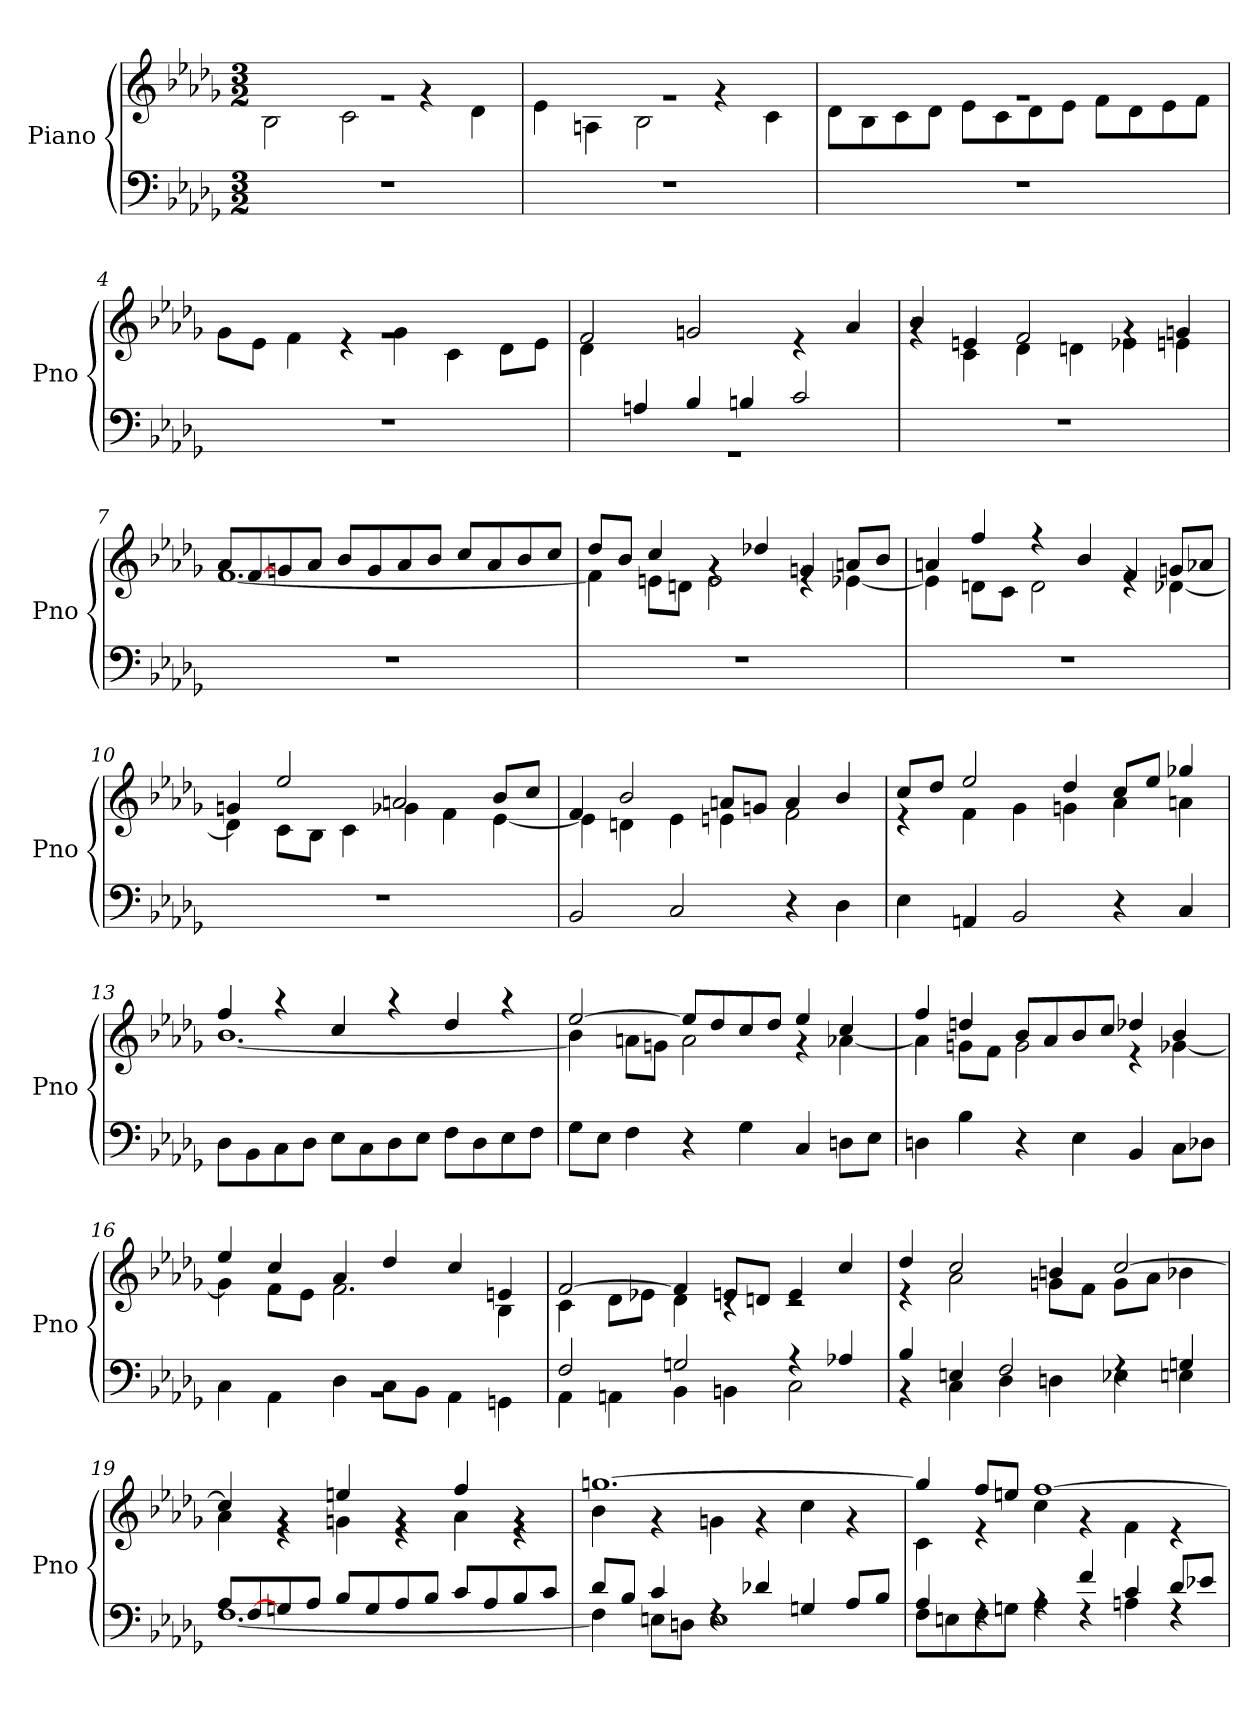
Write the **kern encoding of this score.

**kern	**kern
*part1	*part1
*staff2	*staff1
*I"Piano	*
*I'Pno	*
*clefF4	*clefG2
*k[b-e-a-d-g-]	*k[b-e-a-d-g-]
*M3/2	*M3/2
*MM144	*MM144
=1	=1
*	*^
1.r	1.rg	2B-\
.	.	2c\
.	.	4rg
.	.	4d-\
=2	=2	=2
1.r	1.rg	4e-\
.	.	4An\
.	.	2B-\
.	.	4rg
.	.	4c\
=3	=3	=3
1.r	1.rg	8d-\L
.	.	8B-\
.	.	8c\
.	.	8d-\J
.	.	8e-\L
.	.	8c\
.	.	8d-\
.	.	8e-\J
.	.	8f\L
.	.	8d-\
.	.	8e-\
.	.	8f\J
=4	=4	=4
1.r	1.rg	8g-\L
.	.	8e-\J
.	.	4f\
.	.	4r
.	.	4g-\
.	.	4c\
.	.	8d-\L
.	.	8e-\J
!!LO:LB:g=z	!!
=5	=5	=5
*^	*	*
1.rGG	4ryy	2f/	4d-\
.	4An/	.	1ryy
.	4B-/	2gn/	.
.	4Bn/	.	.
.	2c/	4re	.
.	.	4a-/	4ryy
*v	*v	*	*
=6	=6	=6
1.r	4b-/	4rg
.	4en/	4c\
.	2f/	4d-\
.	.	4dn\
.	4rg	4e-X\
.	4gn/	4en\
=7	=7	=7
1.r	8a-/L	[1.f
.	[8f/	.
.	8gn/	.
.	8a-/J	.
.	8b-/L	.
.	8g/	.
.	8a-/	.
.	8b-/J	.
.	8cc/L	.
.	8a-/	.
.	8b-/	.
.	8cc/J	.
=8	=8	=8
1.r	8dd-/L	4f\]
.	8b-/J	.
.	4cc/	8en\L
.	.	8dn\J
.	4rg	2e\
.	4dd-X/	.
.	4gn/	4re
.	8an/L	[4e-X\
.	8b-/J	.
!!LO:LB:g=z	!!
=9	=9	=9
1.r	4an/	4e-\]
.	4ff/	8dn\L
.	.	8c\J
.	4r	2d\
.	4b-/	.
.	4f/	4re
.	8gn/L	[4d-X\
.	8a-X/J	.
=10	=10	=10
1.r	4gn/	4d-\]
.	2ee-/	8c\L
.	.	8B-\J
.	.	4c\
.	2an/	4g-X\
.	.	4f\
.	8b-/L	[4e-\
.	8cc/J	.
=11	=11	=11
2BB-/	4f/	4e-\]
.	2b-/	4dn\
2C/	.	4e-\
.	8an/L	4en\
.	8gn/J	.
4r	4a/	2f\
4D-\	4b-/	.
=12	=12	=12
4E-\	8cc/L	4r
.	8dd-/J	.
4AAn/	2ee-/	4f\
2BB-/	.	4g-\
.	4dd-/	4gn\
4r	8cc/L	4a-\
.	8ee-/J	.
4C/	4gg-X/	4an\
!!LO:LB:g=z	!!
=13	=13	=13
8D-\L	4ff/	[1.b-
8BB-\	.	.
8C\	4r	.
8D-\J	.	.
8E-\L	4cc/	.
8C\	.	.
8D-\	4r	.
8E-\J	.	.
8F\L	4dd-/	.
8D-\	.	.
8E-\	4r	.
8F\J	.	.
=14	=14	=14
8G-\L	[2ee-/	4b-\]
8E-\J	.	.
4F\	.	8an\L
.	.	8gn\J
4r	8ee-/L]	2a\
.	8dd-/	.
4G-\	8cc/	.
.	8dd-/J	.
4C/	4ee-/	4r
8Dn\L	4cc/	[4a-X\
8E-\J	.	.
=15	=15	=15
4Dn\	4ff/	4a-\]
4B-\	4ddn/	8gn\L
.	.	8f\J
4r	8b-/L	2g\
.	8a-/	.
4E-\	8b-/	.
.	8cc/J	.
4BB-/	4dd-X/	4r
8C\L	4b-/	[4g-X\
8D-X\J	.	.
=16	=16	=16
*^	*	*
1.rBB	4C\	4ee-/	4g-\]
.	4AA-\	4cc/	8f\L
.	.	.	8e-\J
.	4D-\	4a-/	2.f\
.	8C\L	4dd-/	.
.	8BB-\J	.	.
.	4AA-\	4cc/	.
.	4GGn\	4en/	4B-\
!!LO:LB:g=z	!!
=17	=17	=17	=17
2F/	4AA-\	[2f/	4c\
.	4AAn\	.	8d-\L
.	.	.	8e-X\J
2Gn/	4BB-\	4f/]	4d-\
.	4BBn\	8en/L	4rc
.	.	8dn/J	.
4r	2C\	4e/	2rc
4A-X/	.	4cc/	.
=18	=18	=18	=18
4B-/	4r	4dd-/	4r
4En/	4C\	2cc/	2a-\
2F/	4D-\	.	.
.	4Dn\	4bn/	8gn\L
.	.	.	8f\J
4rF	4E-X\	[2cc/	8g\L
.	.	.	8a-\J
4Gn/	4En\	.	4b-X\
=19	=19	=19	=19
8A-/L	[1.F	4cc/]	4a-\
[8F/	.	.	.
8Gn/	.	4rg	4r
8A-/J	.	.	.
8B-/L	.	4een/	4gn\
8G/	.	.	.
8A-/	.	4rg	4r
8B-/J	.	.	.
8c/L	.	4ff/	4a-\
8A-/	.	.	.
8B-/	.	4rg	4r
8c/J	.	.	.
=20	=20	=20	=20
8d-/L	4F\]	[1.ggn	4b-\
8B-/J	.	.	.
4c/	8En\L	.	4r
.	8Dn\J	.	.
4rF	1E	.	4gn\
4d-X/	.	.	4r
4Gn/	.	.	4cc\
8A-/L	.	.	4r
8B-/J	.	.	.
!!LO:PB:g=z	!!
=21	=21	=21	=21
4A-/	8F\L	4gg/]	4c\
.	8En\	.	.
4rF	8F\	8ff/L	4r
.	8Gn\J	8een/J	.
4rA	4A-\	[1ff	4cc\
4f/	4rF	.	4r
4c/	4An\	.	4f\
8d-/L	4rF	.	4r
8e-X/J	.	.	.
*v	*v	*	*
*	*v	*v
=	=
*-	*-
